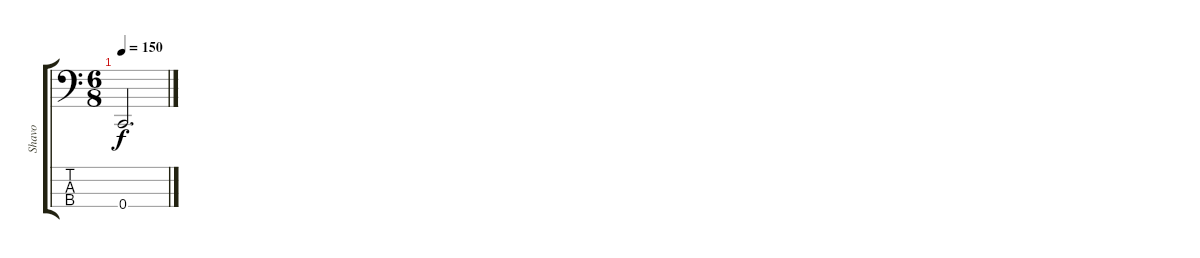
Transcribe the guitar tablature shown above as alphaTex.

\track ("Shavo" "Shavo") {instrument electricbasspick}
\staff {score tabs}
\tuning (F2 C2 G1 C1) {hide}
\ts (6 8)
\tempo 150
\clef f4
\ks c
0.4{t}.2{d dy f}
